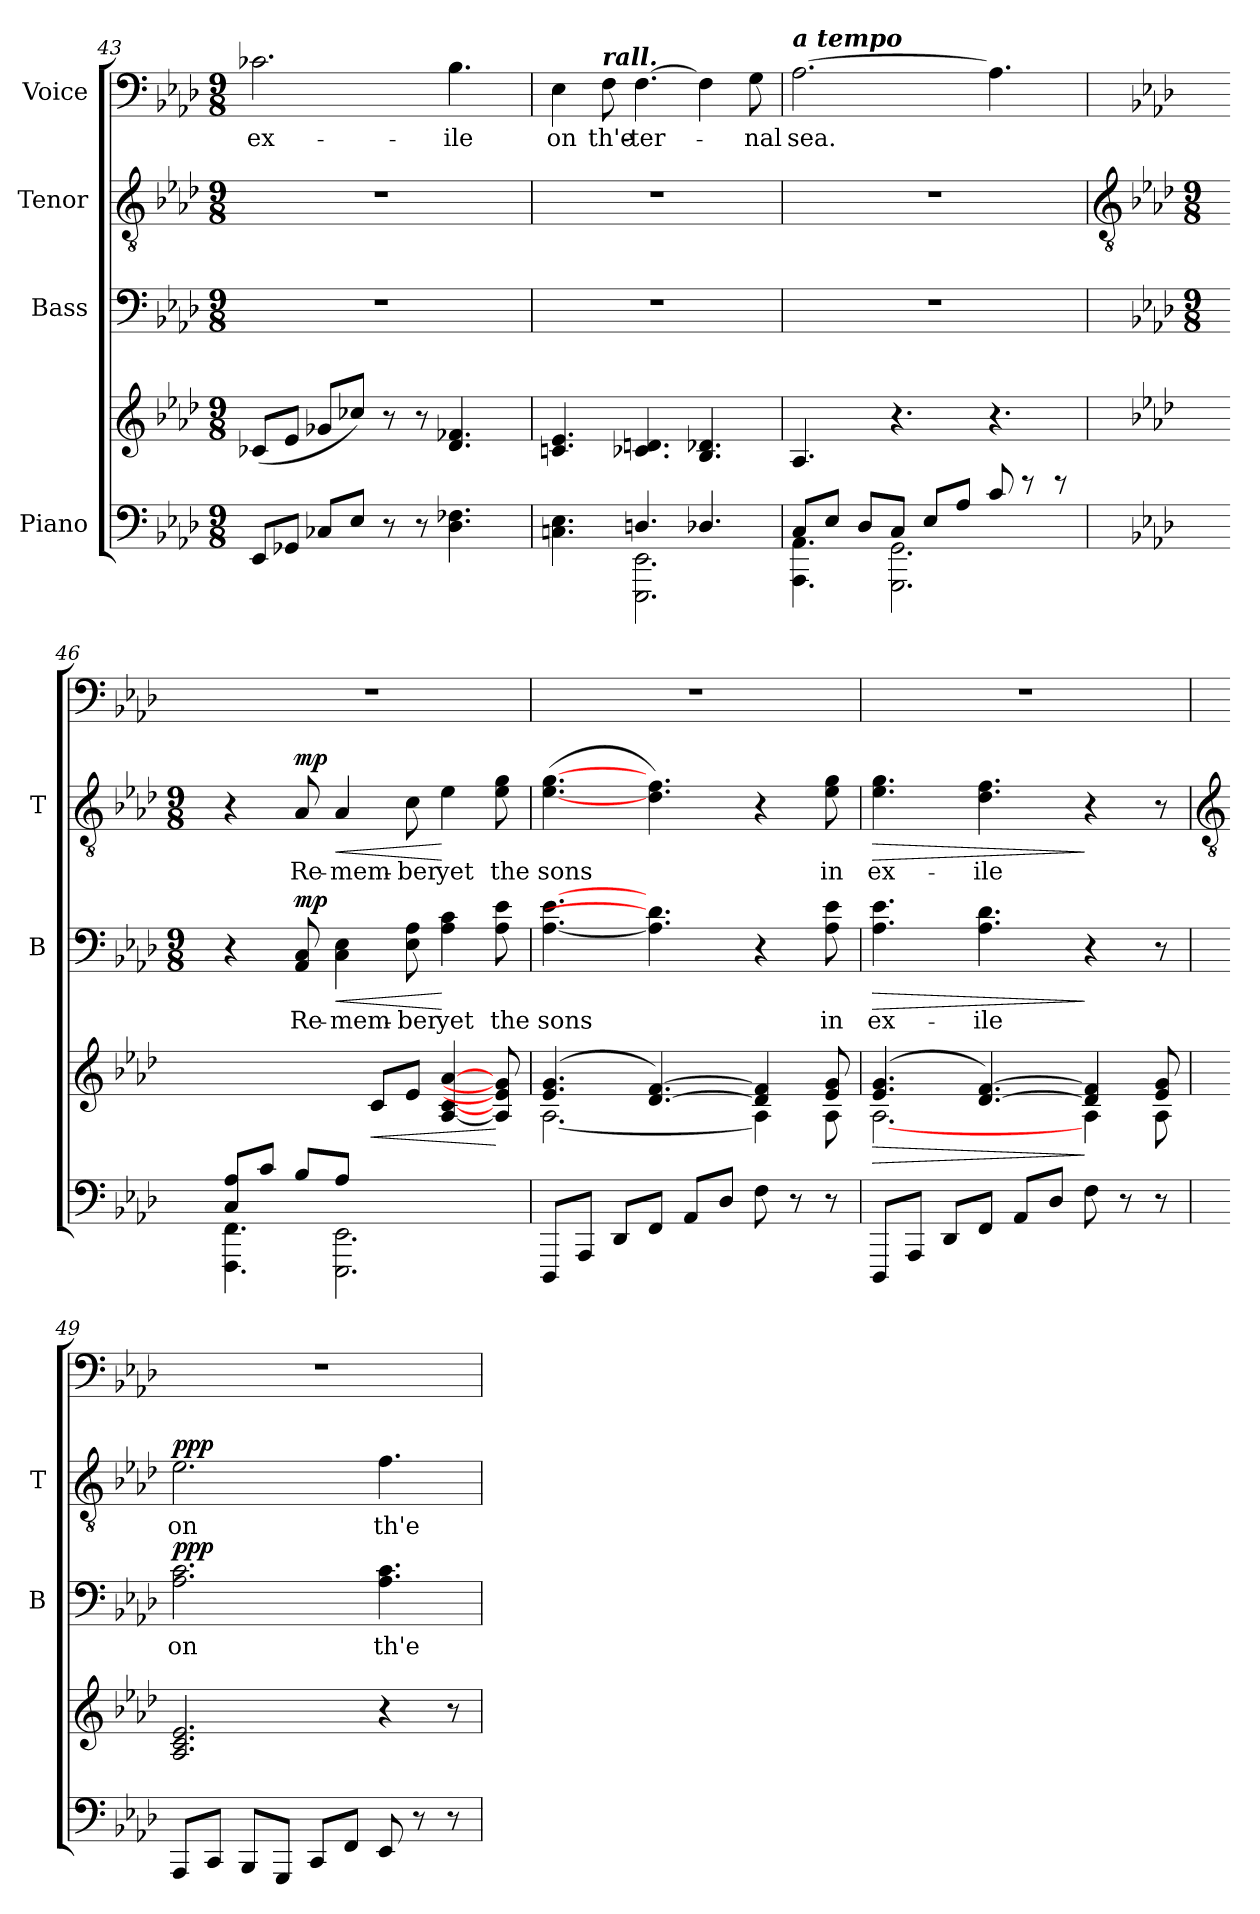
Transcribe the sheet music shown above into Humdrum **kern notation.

**kern	**kern	**dynam	**kern	**text	**dynam	**kern	**text	**dynam	**kern	**text
*part4	*part4	*part4	*part3	*part3	*part3	*part2	*part2	*part2	*part1	*part1
*staff5	*staff4	*staff4/5	*staff3	*staff3	*staff3	*staff2	*staff2	*staff2	*staff1	*staff1
*I"Piano	*	*	*I"Bass	*	*	*I"Tenor	*	*	*I"Voice	*
*	*	*	*I'B	*	*	*I'T	*	*	*	*
*clefF4	*clefG2	*	*clefF4	*	*	*clefGv2	*	*	*clefF4	*
*k[b-e-a-d-]	*k[b-e-a-d-]	*	*k[b-e-a-d-]	*	*	*k[b-e-a-d-]	*	*	*k[b-e-a-d-]	*
*A-:	*A-:	*	*A-:	*	*	*A-:	*	*	*A-:	*
*M9/8	*M9/8	*	*M9/8	*	*	*M9/8	*	*	*M9/8	*
=43	=43	=43	=43	=43	=43	=43	=43	=43	=43	=43
*^	*^	*	*	*	*	*	*	*	*	*
!	!	!	!	!	!	!	!	!	!	!	!	!LO:LY:b
8EE-/L	2ryy	(<8c-XL	1ryy	.	8%9r	.	.	8%9r	.	.	2.c-X	ex-
8GG-X/J	.	8e-J	.	.	.	.	.	.	.	.	.	.
8C-X/L	.	8g-XL	.	.	.	.	.	.	.	.	.	.
8E-\J	.	8cc-XJ)	.	.	.	.	.	.	.	.	.	.
8r	2ryy	8r	.	.	.	.	.	.	.	.	.	.
8r	.	8r	.	.	.	.	.	.	.	.	.	.
!	!	!	!	!	!	!	!	!	!	!	!	!LO:LY:b
4.D-\ 4.F-X\	.	4.d- 4.f-X	.	.	.	.	.	.	.	.	4.B-\	-ile
.	8ryy	.	8ryy	.	.	.	.	.	.	.	.	.
=44	=44	=44	=44	=44	=44	=44	=44	=44	=44	=44	=44	=44
!	!	!	!	!	!	!	!	!	!	!	!	!LO:LY:b
4.Cn\ 4.E-\	4ryy	4.cn 4.e-	1ryy	.	8%9r	.	.	8%9r	.	.	4E-	on
!	!	!	!	!	!	!	!	!	!	!	!LO:TX:a:Bi:t=rall.	!
!	!	!	!	!	!	!	!	!	!	!	!	!LO:LY:b
.	8ryy	.	.	.	.	.	.	.	.	.	8F	th'e-
!	!	!	!	!	!	!	!	!	!	!	!	!LO:LY:b
4.Dn/	2.EEE-\ 2.EE-\	4.c-X 4.dn	.	.	.	.	.	.	.	.	[4.F	-ter-
4.D-X/	.	4.B- 4.d-X	.	.	.	.	.	.	.	.	4F]	.
!	!	!	!	!	!	!	!	!	!	!	!	!LO:LY:b
.	.	.	8ryy	.	.	.	.	.	.	.	8G	nal
=45	=45	=45	=45	=45	=45	=45	=45	=45	=45	=45	=45	=45
!	!	!	!	!	!	!	!	!	!	!	!LO:TX:a:Bi:t=a tempo	!
!	!	!	!	!	!	!	!	!	!	!	!	!LO:LY:b
8C/L	4.AAA-\ 4.AA-\	4.A-	1ryy	.	8%9r	.	.	8%9r	.	.	[2.A-	sea.
8E-/J	.	.	.	.	.	.	.	.	.	.	.	.
8D-/L	.	.	.	.	.	.	.	.	.	.	.	.
8C/J	2.GGG\ 2.GG\	4.r	.	.	.	.	.	.	.	.	.	.
8E-/L	.	.	.	.	.	.	.	.	.	.	.	.
8A-/J	.	.	.	.	.	.	.	.	.	.	.	.
8c/	.	4.r	.	.	.	.	.	.	.	.	4.A-]	.
8r	.	.	.	.	.	.	.	.	.	.	.	.
8r	.	.	8ryy	.	.	.	.	.	.	.	.	.
!!LO:LB:g=z
=46	=46	=46	=46	=46	=46	=46	=46	=46	=46	=46	=46	=46
*	*	*	*	*	*	*	*	*clefGv2	*	*	*	*
*	*	*	*	*	*k[b-e-a-d-]	*	*	*k[b-e-a-d-]	*	*	*	*
*	*	*	*	*	*A-:	*	*	*A-:	*	*	*	*
*	*	*	*	*	*M9/8	*	*	*M9/8	*	*	*	*
!	!	!	!	!	!	!	!	!	!	!	!LO:N:vis=1	!
8C/ 8A-/L	4.FFF\ 4.FF\	2ryy	2ryy	.	4r	.	.	4r	.	.	8%9r	.
8c/J	.	.	.	.	.	.	.	.	.	.	.	.
!	!	!	!	!	!	!LO:LY:b	!LO:DY:b	!	!LO:LY:b	!LO:DY:b	!	!
8B-/L	.	.	.	.	8AA- 8C	Re-	mp	8A-	Re-	mp	.	.
!	!	!	!	!	!	!LO:LY:b	!LO:HP:b	!	!LO:LY:b	!LO:HP:b	!	!
8A-/J	2.EEE-\ 2.EE-\	.	.	.	4C 4E-	-mem-	<	4A-	-mem-	<	.	.
!	!	!	!	!LO:HP:b	!	!	!	!	!	!	!	!
2ryy	.	8c/L	2ryy	<	.	.	.	.	.	.	.	.
!	!	!	!	!	!	!LO:LY:b	!	!	!LO:LY:b	!	!	!
.	.	8e-/J	.	.	8E- 8A-	-ber	.	8c	-ber	.	.	.
!	!	!	!	!	!	!LO:LY:b	!	!	!LO:LY:b	!	!	!
.	.	[4A-/ [4c/ [4a-/	.	.	4A- 4c	yet	[	4e-	yet	[	.	.
!	!	!	!	!	!	!LO:LY:b	!	!	!LO:LY:b	!	!	!
8ryy	.	8A-/] 8e-/] 8g/]	8ryy	[	8A- 8e-	the	.	8e- 8g	the	.	.	.
*v	*v	*	*	*	*	*	*	*	*	*	*	*
=47	=47	=47	=47	=47	=47	=47	=47	=47	=47	=47	=47
!	!	!	!	!	!LO:LY:b	!	!	!LO:LY:b	!	!LO:N:vis=1	!
8DDD-L	(>4.e-/ 4.g/	[2.A-\	.	[4.A- [4.e-	sons	.	(>[4.e- [4.g	sons	.	8%9r	.
8AAA-J	.	.	.	.	.	.	.	.	.	.	.
8DD-L	.	.	.	.	.	.	.	.	.	.	.
8FFJ	[4.d-/ [4.f/)	.	.	4.A-] 4.d-]	.	.	4.d- 4.f)	.	.	.	.
8AA-L	.	.	.	.	.	.	.	.	.	.	.
8D-J	.	.	.	.	.	.	.	.	.	.	.
8F\	4d-/] 4f/]	4A-\]	.	4r	.	.	4r	.	.	.	.
8r	.	.	.	.	.	.	.	.	.	.	.
!	!	!	!	!	!LO:LY:b	!	!	!LO:LY:b	!	!	!
8r	8e-/ 8g/	8A-\	.	8A- 8e-	in	.	8e- 8g	in	.	.	.
=48	=48	=48	=48	=48	=48	=48	=48	=48	=48	=48	=48
!	!	!	!LO:HP:b	!	!LO:LY:b	!LO:HP:b	!	!LO:LY:b	!LO:HP:b	!LO:N:vis=1	!
8DDD-L	(>4.e-/ 4.g/	[2.A-\	>	4.A- 4.e-	ex-	>	4.e- 4.g	ex-	>	8%9r	.
8AAA-J	.	.	.	.	.	.	.	.	.	.	.
8DD-L	.	.	.	.	.	.	.	.	.	.	.
!	!	!	!	!	!LO:LY:b	!	!	!LO:LY:b	!	!	!
8FFJ	[4.d-/ [4.f/)	.	.	4.A- 4.d-	-ile	.	4.d- 4.f	-ile	.	.	.
8AA-L	.	.	.	.	.	.	.	.	.	.	.
8D-J	.	.	.	.	.	.	.	.	.	.	.
8F\	4d-/] 4f/]	4A-\	]	4r	.	]	4r	.	]	.	.
8r	.	.	.	.	.	.	.	.	.	.	.
8r	8e-/ 8g/	8A-\	.	8r	.	.	8r	.	.	.	.
*	*v	*v	*	*	*	*	*	*	*	*	*
!!LO:LB:g=z
=49	=49	=49	=49	=49	=49	=49	=49	=49	=49	=49
*	*	*	*	*	*	*clefGv2	*	*	*	*
*^	*^	*	*	*	*	*	*	*	*	*
!	!	!	!	!	!	!LO:LY:b	!LO:DY:b	!	!LO:LY:b	!LO:DY:b	!LO:N:vis=1	!
*	*	*v	*v	*	*	*	*	*	*	*	*	*
8AAA-/L	2ryy	2.A- 2.c 2.e-	.	2.A- 2.c	on	ppp	2.e-	on	ppp	8%9r	.
8CC/J	.	.	.	.	.	.	.	.	.	.	.
8BBB-/L	.	.	.	.	.	.	.	.	.	.	.
8GGG/J	.	.	.	.	.	.	.	.	.	.	.
8CC/L	2ryy	.	.	.	.	.	.	.	.	.	.
8FF/J	.	.	.	.	.	.	.	.	.	.	.
!	!	!	!	!	!LO:LY:b	!	!	!LO:LY:b	!	!	!
8EE-/	.	4r	.	4.A- 4.c	th'e-	.	4.f	th'e-	.	.	.
8r	.	.	.	.	.	.	.	.	.	.	.
8r	8ryy	8r	.	.	.	.	.	.	.	.	.
*v	*v	*	*	*	*	*	*	*	*	*	*
=	=	=	=	=	=	=	=	=	=	=
*-	*-	*-	*-	*-	*-	*-	*-	*-	*-	*-
